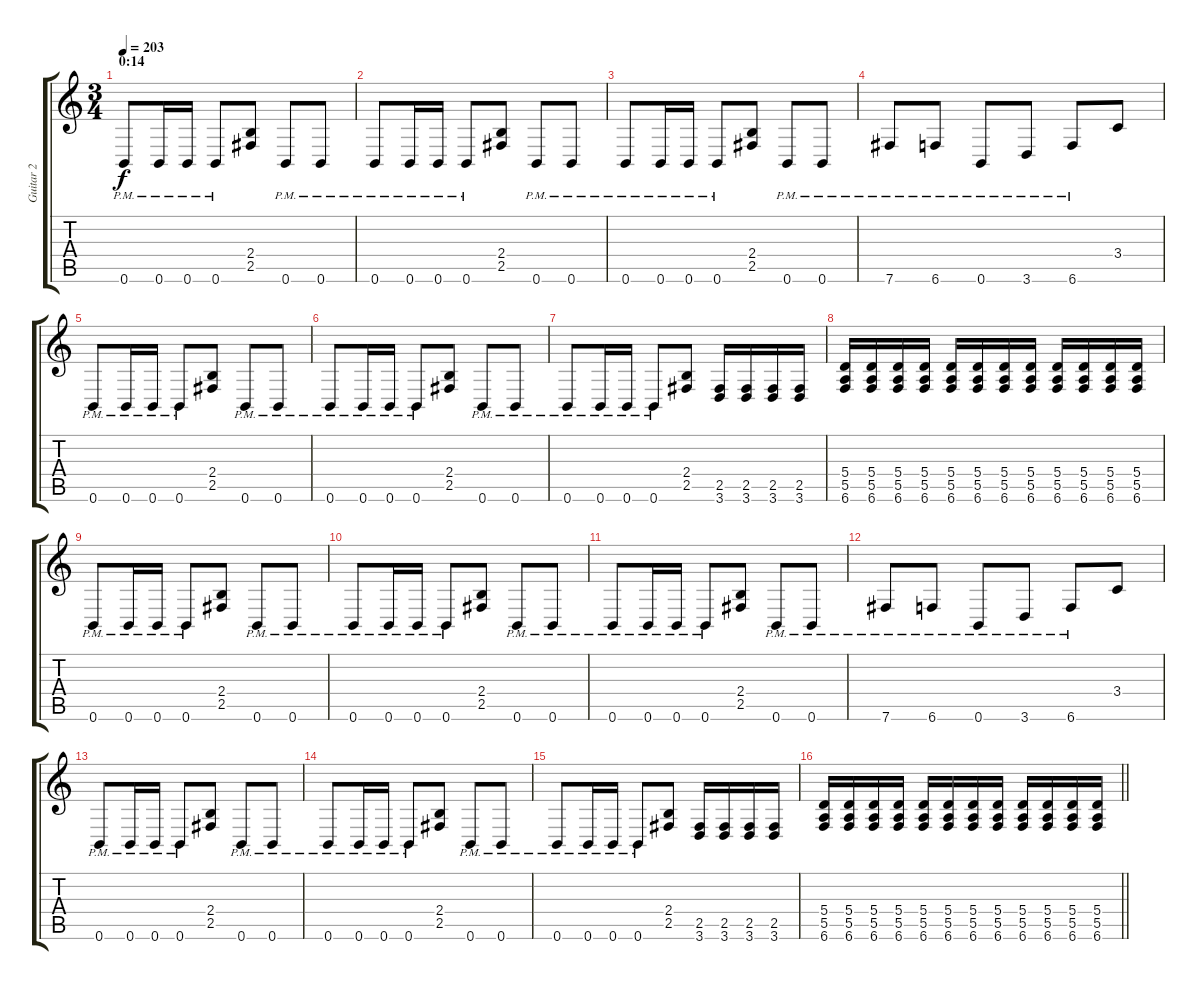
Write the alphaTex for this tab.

\track ("Guitar 2" "Guitar 2") {instrument distortionguitar}
\staff {score tabs}
\tuning (B3 Gb3 D3 A2 E2 B1) {hide}
\ts (3 4)
\section ("" "0:14")
\tempo 203
\clef g2
\ks c
0.6{pm}.8{dy f} 0.6{pm}.16 0.6{pm}.16 0.6{pm}.8 (2.4 2.5).8 0.6{pm}.8 0.6{pm}.8 |
0.6{pm}.8 0.6{pm}.16 0.6{pm}.16 0.6{pm}.8 (2.4 2.5).8 0.6{pm}.8 0.6{pm}.8 |
0.6{pm}.8 0.6{pm}.16 0.6{pm}.16 0.6{pm}.8 (2.4 2.5).8 0.6{pm}.8 0.6{pm}.8 |
7.6{pm}.8 6.6{pm}.8 0.6{pm}.8 3.6{pm}.8 6.6{pm}.8 3.4.8 |
0.6{pm}.8 0.6{pm}.16 0.6{pm}.16 0.6{pm}.8 (2.4 2.5).8 0.6{pm}.8 0.6{pm}.8 |
0.6{pm}.8 0.6{pm}.16 0.6{pm}.16 0.6{pm}.8 (2.4 2.5).8 0.6{pm}.8 0.6{pm}.8 |
0.6{pm}.8 0.6{pm}.16 0.6{pm}.16 0.6{pm}.8 (2.4 2.5).8 (2.5 3.6).16 (2.5 3.6).16 (2.5 3.6).16 (2.5 3.6).16 |
(5.4 5.5 6.6).16 (5.4 5.5 6.6).16 (5.4 5.5 6.6).16 (5.4 5.5 6.6).16 (5.4 5.5 6.6).16 (5.4 5.5 6.6).16 (5.4 5.5 6.6).16 (5.4 5.5 6.6).16 (5.4 5.5 6.6).16 (5.4 5.5 6.6).16 (5.4 5.5 6.6).16 (5.4 5.5 6.6).16 |
0.6{pm}.8 0.6{pm}.16 0.6{pm}.16 0.6{pm}.8 (2.4 2.5).8 0.6{pm}.8 0.6{pm}.8 |
0.6{pm}.8 0.6{pm}.16 0.6{pm}.16 0.6{pm}.8 (2.4 2.5).8 0.6{pm}.8 0.6{pm}.8 |
0.6{pm}.8 0.6{pm}.16 0.6{pm}.16 0.6{pm}.8 (2.4 2.5).8 0.6{pm}.8 0.6{pm}.8 |
7.6{pm}.8 6.6{pm}.8 0.6{pm}.8 3.6{pm}.8 6.6{pm}.8 3.4.8 |
0.6{pm}.8 0.6{pm}.16 0.6{pm}.16 0.6{pm}.8 (2.4 2.5).8 0.6{pm}.8 0.6{pm}.8 |
0.6{pm}.8 0.6{pm}.16 0.6{pm}.16 0.6{pm}.8 (2.4 2.5).8 0.6{pm}.8 0.6{pm}.8 |
0.6{pm}.8 0.6{pm}.16 0.6{pm}.16 0.6{pm}.8 (2.4 2.5).8 (2.5 3.6).16 (2.5 3.6).16 (2.5 3.6).16 (2.5 3.6).16 |
\barLineRight lightlight
(5.4 5.5 6.6).16 (5.4 5.5 6.6).16 (5.4 5.5 6.6).16 (5.4 5.5 6.6).16 (5.4 5.5 6.6).16 (5.4 5.5 6.6).16 (5.4 5.5 6.6).16 (5.4 5.5 6.6).16 (5.4 5.5 6.6).16 (5.4 5.5 6.6).16 (5.4 5.5 6.6).16 (5.4 5.5 6.6).16
